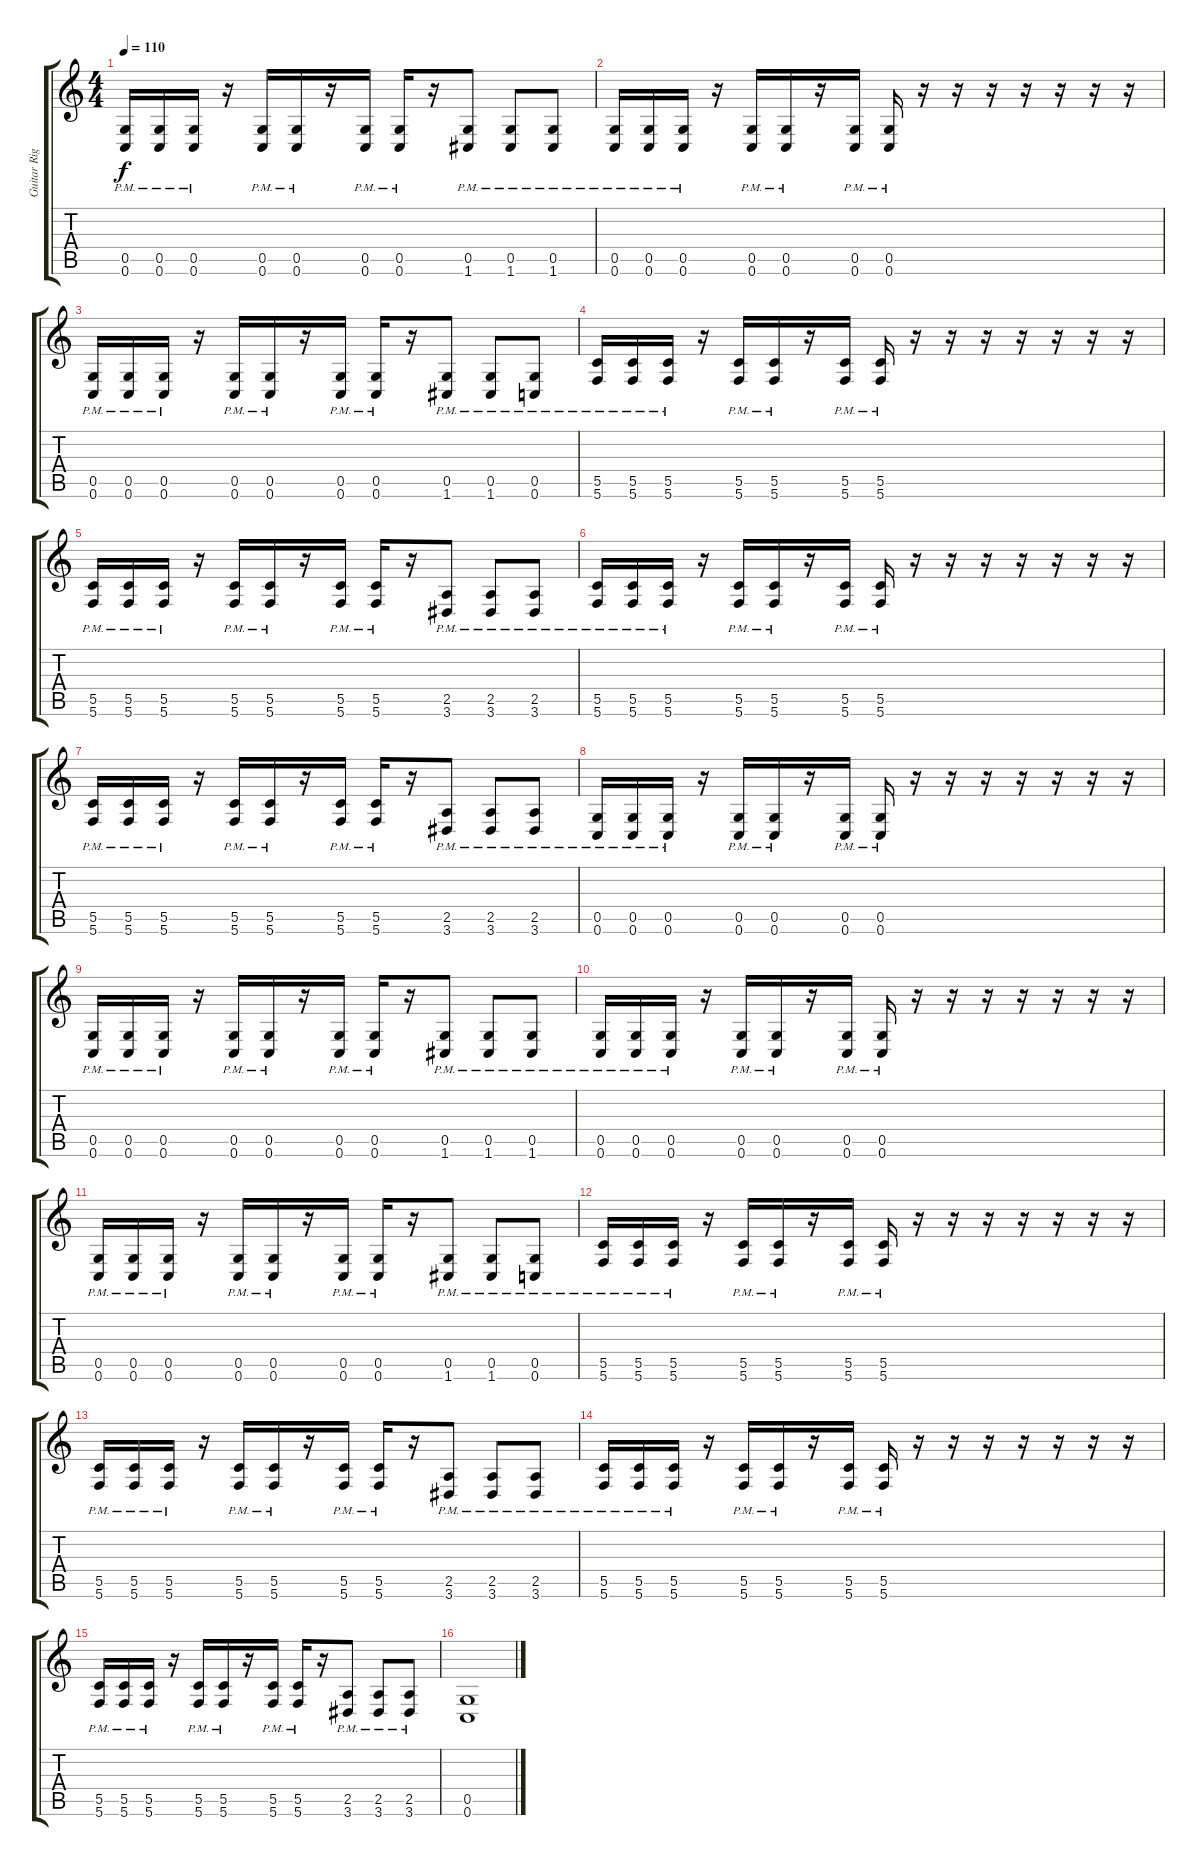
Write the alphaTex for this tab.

\track ("Guitar Right" "Guitar Rig") {instrument distortionguitar}
\staff {score tabs}
\tuning (D4 A3 F3 C3 G2 C2) {hide}
\ts (4 4)
\tempo 110
\clef g2
\ks c
(0.5{pm} 0.6{pm}).16{dy f} (0.5{pm} 0.6{pm}).16 (0.5{pm} 0.6{pm}).16 r.16 (0.5{pm} 0.6{pm}).16 (0.5{pm} 0.6{pm}).16 r.16 (0.5{pm} 0.6{pm}).16 (0.5{pm} 0.6{pm}).16 r.16 (0.5{pm} 1.6{pm}).8 (0.5{pm} 1.6{pm}).8 (0.5{pm} 1.6{pm}).8 |
(0.5{pm} 0.6{pm}).16 (0.5{pm} 0.6{pm}).16 (0.5{pm} 0.6{pm}).16 r.16 (0.5{pm} 0.6{pm}).16 (0.5{pm} 0.6{pm}).16 r.16 (0.5{pm} 0.6{pm}).16 (0.5{pm} 0.6{pm}).16 r.16 r.16 r.16 r.16 r.16 r.16 r.16 |
(0.5{pm} 0.6{pm}).16 (0.5{pm} 0.6{pm}).16 (0.5{pm} 0.6{pm}).16 r.16 (0.5{pm} 0.6{pm}).16 (0.5{pm} 0.6{pm}).16 r.16 (0.5{pm} 0.6{pm}).16 (0.5{pm} 0.6{pm}).16 r.16 (0.5{pm} 1.6{pm}).8 (0.5{pm} 1.6{pm}).8 (0.5{pm} 0.6{pm}).8 |
(5.5{pm} 5.6{pm}).16 (5.5{pm} 5.6{pm}).16 (5.5{pm} 5.6{pm}).16 r.16 (5.5{pm} 5.6{pm}).16 (5.5{pm} 5.6{pm}).16 r.16 (5.5{pm} 5.6{pm}).16 (5.5{pm} 5.6{pm}).16 r.16 r.16 r.16 r.16 r.16 r.16 r.16 |
(5.5{pm} 5.6{pm}).16 (5.5{pm} 5.6{pm}).16 (5.5{pm} 5.6{pm}).16 r.16 (5.5{pm} 5.6{pm}).16 (5.5{pm} 5.6{pm}).16 r.16 (5.5{pm} 5.6{pm}).16 (5.5{pm} 5.6{pm}).16 r.16 (2.5{pm} 3.6{pm}).8 (2.5{pm} 3.6{pm}).8 (2.5{pm} 3.6{pm}).8 |
(5.5{pm} 5.6{pm}).16 (5.5{pm} 5.6{pm}).16 (5.5{pm} 5.6{pm}).16 r.16 (5.5{pm} 5.6{pm}).16 (5.5{pm} 5.6{pm}).16 r.16 (5.5{pm} 5.6{pm}).16 (5.5{pm} 5.6{pm}).16 r.16 r.16 r.16 r.16 r.16 r.16 r.16 |
(5.5{pm} 5.6{pm}).16 (5.5{pm} 5.6{pm}).16 (5.5{pm} 5.6{pm}).16 r.16 (5.5{pm} 5.6{pm}).16 (5.5{pm} 5.6{pm}).16 r.16 (5.5{pm} 5.6{pm}).16 (5.5{pm} 5.6{pm}).16 r.16 (2.5{pm} 3.6{pm}).8 (2.5{pm} 3.6{pm}).8 (2.5{pm} 3.6{pm}).8 |
(0.5{pm} 0.6{pm}).16 (0.5{pm} 0.6{pm}).16 (0.5{pm} 0.6{pm}).16 r.16 (0.5{pm} 0.6{pm}).16 (0.5{pm} 0.6{pm}).16 r.16 (0.5{pm} 0.6{pm}).16 (0.5{pm} 0.6{pm}).16 r.16 r.16 r.16 r.16 r.16 r.16 r.16 |
(0.5{pm} 0.6{pm}).16 (0.5{pm} 0.6{pm}).16 (0.5{pm} 0.6{pm}).16 r.16 (0.5{pm} 0.6{pm}).16 (0.5{pm} 0.6{pm}).16 r.16 (0.5{pm} 0.6{pm}).16 (0.5{pm} 0.6{pm}).16 r.16 (0.5{pm} 1.6{pm}).8 (0.5{pm} 1.6{pm}).8 (0.5{pm} 1.6{pm}).8 |
(0.5{pm} 0.6{pm}).16 (0.5{pm} 0.6{pm}).16 (0.5{pm} 0.6{pm}).16 r.16 (0.5{pm} 0.6{pm}).16 (0.5{pm} 0.6{pm}).16 r.16 (0.5{pm} 0.6{pm}).16 (0.5{pm} 0.6{pm}).16 r.16 r.16 r.16 r.16 r.16 r.16 r.16 |
(0.5{pm} 0.6{pm}).16 (0.5{pm} 0.6{pm}).16 (0.5{pm} 0.6{pm}).16 r.16 (0.5{pm} 0.6{pm}).16 (0.5{pm} 0.6{pm}).16 r.16 (0.5{pm} 0.6{pm}).16 (0.5{pm} 0.6{pm}).16 r.16 (0.5{pm} 1.6{pm}).8 (0.5{pm} 1.6{pm}).8 (0.5{pm} 0.6{pm}).8 |
(5.5{pm} 5.6{pm}).16 (5.5{pm} 5.6{pm}).16 (5.5{pm} 5.6{pm}).16 r.16 (5.5{pm} 5.6{pm}).16 (5.5{pm} 5.6{pm}).16 r.16 (5.5{pm} 5.6{pm}).16 (5.5{pm} 5.6{pm}).16 r.16 r.16 r.16 r.16 r.16 r.16 r.16 |
(5.5{pm} 5.6{pm}).16 (5.5{pm} 5.6{pm}).16 (5.5{pm} 5.6{pm}).16 r.16 (5.5{pm} 5.6{pm}).16 (5.5{pm} 5.6{pm}).16 r.16 (5.5{pm} 5.6{pm}).16 (5.5{pm} 5.6{pm}).16 r.16 (2.5{pm} 3.6{pm}).8 (2.5{pm} 3.6{pm}).8 (2.5{pm} 3.6{pm}).8 |
(5.5{pm} 5.6{pm}).16 (5.5{pm} 5.6{pm}).16 (5.5{pm} 5.6{pm}).16 r.16 (5.5{pm} 5.6{pm}).16 (5.5{pm} 5.6{pm}).16 r.16 (5.5{pm} 5.6{pm}).16 (5.5{pm} 5.6{pm}).16 r.16 r.16 r.16 r.16 r.16 r.16 r.16 |
(5.5{pm} 5.6{pm}).16 (5.5{pm} 5.6{pm}).16 (5.5{pm} 5.6{pm}).16 r.16 (5.5{pm} 5.6{pm}).16 (5.5{pm} 5.6{pm}).16 r.16 (5.5{pm} 5.6{pm}).16 (5.5{pm} 5.6{pm}).16 r.16 (2.5{pm} 3.6{pm}).8 (2.5{pm} 3.6{pm}).8 (2.5{pm} 3.6{pm}).8 |
(0.5 0.6).1
